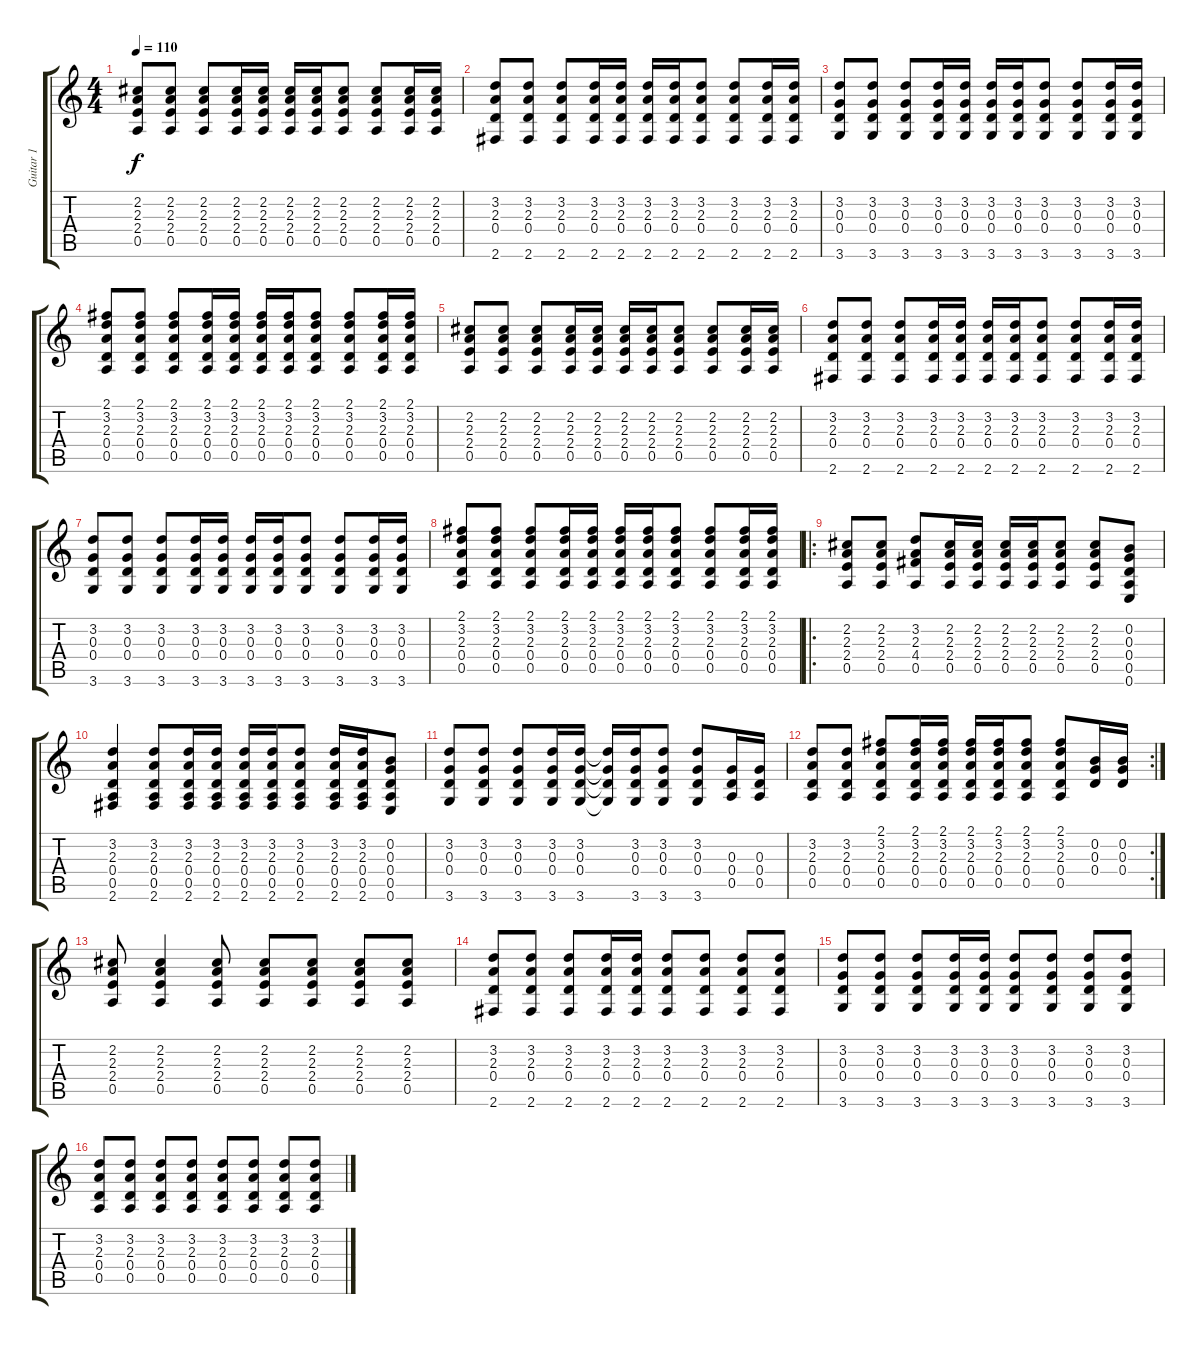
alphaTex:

\track ("Guitar 1" "Guitar 1") {instrument distortionguitar}
\staff {score tabs}
\tuning (E4 B3 G3 D3 A2 E2) {hide}
\ts (4 4)
\tempo 110
\clef g2
\ks c
(2.2 2.3 2.4 0.5).8{dy f} (2.2 2.3 2.4 0.5).8 (2.2 2.3 2.4 0.5).8 (2.2 2.3 2.4 0.5).16 (2.2 2.3 2.4 0.5).16 (2.2 2.3 2.4 0.5).16 (2.2 2.3 2.4 0.5).16 (2.2 2.3 2.4 0.5).8 (2.2 2.3 2.4 0.5).8 (2.2 2.3 2.4 0.5).16 (2.2 2.3 2.4 0.5).16 |
(3.2 2.3 0.4 2.6).8 (3.2 2.3 0.4 2.6).8 (3.2 2.3 0.4 2.6).8 (3.2 2.3 0.4 2.6).16 (3.2 2.3 0.4 2.6).16 (3.2 2.3 0.4 2.6).16 (3.2 2.3 0.4 2.6).16 (3.2 2.3 0.4 2.6).8 (3.2 2.3 0.4 2.6).8 (3.2 2.3 0.4 2.6).16 (3.2 2.3 0.4 2.6).16 |
(3.2 0.3 0.4 3.6).8 (3.2 0.3 0.4 3.6).8 (3.2 0.3 0.4 3.6).8 (3.2 0.3 0.4 3.6).16 (3.2 0.3 0.4 3.6).16 (3.2 0.3 0.4 3.6).16 (3.2 0.3 0.4 3.6).16 (3.2 0.3 0.4 3.6).8 (3.2 0.3 0.4 3.6).8 (3.2 0.3 0.4 3.6).16 (3.2 0.3 0.4 3.6).16 |
(2.1 3.2 2.3 0.4 0.5).8 (2.1 3.2 2.3 0.4 0.5).8 (2.1 3.2 2.3 0.4 0.5).8 (2.1 3.2 2.3 0.4 0.5).16 (2.1 3.2 2.3 0.4 0.5).16 (2.1 3.2 2.3 0.4 0.5).16 (2.1 3.2 2.3 0.4 0.5).16 (2.1 3.2 2.3 0.4 0.5).8 (2.1 3.2 2.3 0.4 0.5).8 (2.1 3.2 2.3 0.4 0.5).16 (2.1 3.2 2.3 0.4 0.5).16 |
(2.2 2.3 2.4 0.5).8 (2.2 2.3 2.4 0.5).8 (2.2 2.3 2.4 0.5).8 (2.2 2.3 2.4 0.5).16 (2.2 2.3 2.4 0.5).16 (2.2 2.3 2.4 0.5).16 (2.2 2.3 2.4 0.5).16 (2.2 2.3 2.4 0.5).8 (2.2 2.3 2.4 0.5).8 (2.2 2.3 2.4 0.5).16 (2.2 2.3 2.4 0.5).16 |
(3.2 2.3 0.4 2.6).8 (3.2 2.3 0.4 2.6).8 (3.2 2.3 0.4 2.6).8 (3.2 2.3 0.4 2.6).16 (3.2 2.3 0.4 2.6).16 (3.2 2.3 0.4 2.6).16 (3.2 2.3 0.4 2.6).16 (3.2 2.3 0.4 2.6).8 (3.2 2.3 0.4 2.6).8 (3.2 2.3 0.4 2.6).16 (3.2 2.3 0.4 2.6).16 |
(3.2 0.3 0.4 3.6).8 (3.2 0.3 0.4 3.6).8 (3.2 0.3 0.4 3.6).8 (3.2 0.3 0.4 3.6).16 (3.2 0.3 0.4 3.6).16 (3.2 0.3 0.4 3.6).16 (3.2 0.3 0.4 3.6).16 (3.2 0.3 0.4 3.6).8 (3.2 0.3 0.4 3.6).8 (3.2 0.3 0.4 3.6).16 (3.2 0.3 0.4 3.6).16 |
(2.1 3.2 2.3 0.4 0.5).8 (2.1 3.2 2.3 0.4 0.5).8 (2.1 3.2 2.3 0.4 0.5).8 (2.1 3.2 2.3 0.4 0.5).16 (2.1 3.2 2.3 0.4 0.5).16 (2.1 3.2 2.3 0.4 0.5).16 (2.1 3.2 2.3 0.4 0.5).16 (2.1 3.2 2.3 0.4 0.5).8 (2.1 3.2 2.3 0.4 0.5).8 (2.1 3.2 2.3 0.4 0.5).16 (2.1 3.2 2.3 0.4 0.5).16 |
\ro
(2.2 2.3 2.4 0.5).8 (2.2 2.3 2.4 0.5).8 (3.2 2.3 4.4 0.5).8 (2.2 2.3 2.4 0.5).16 (2.2 2.3 2.4 0.5).16 (2.2 2.3 2.4 0.5).16 (2.2 2.3 2.4 0.5).16 (2.2 2.3 2.4 0.5).8 (2.2 2.3 2.4 0.5).8 (0.2 0.3 0.4 0.5 0.6).8 |
(3.2 2.3 0.4 0.5 2.6).4 (3.2 2.3 0.4 0.5 2.6).8 (3.2 2.3 0.4 0.5 2.6).16 (3.2 2.3 0.4 0.5 2.6).16 (3.2 2.3 0.4 0.5 2.6).16 (3.2 2.3 0.4 0.5 2.6).16 (3.2 2.3 0.4 0.5 2.6).8 (3.2 2.3 0.4 0.5 2.6).16 (3.2 2.3 0.4 0.5 2.6).16 (0.2 0.3 0.4 0.5 0.6).8 |
(3.2 0.3 0.4 3.6).8 (3.2 0.3 0.4 3.6).8 (3.2 0.3 0.4 3.6).8 (3.2 0.3 0.4 3.6).16 (3.2 0.3 0.4 3.6).16 (3.2{t} 0.3{t} 0.4{t} 3.6{t}).16 (3.2 0.3 0.4 3.6).16 (3.2 0.3 0.4 3.6).8 (3.2 0.3 0.4 3.6).8 (0.3 0.4 0.5).16 (0.3 0.4 0.5).16 |
\rc 2
(3.2 2.3 0.4 0.5).8 (3.2 2.3 0.4 0.5).8 (2.1 3.2 2.3 0.4 0.5).8 (2.1 3.2 2.3 0.4 0.5).16 (2.1 3.2 2.3 0.4 0.5).16 (2.1 3.2 2.3 0.4 0.5).16 (2.1 3.2 2.3 0.4 0.5).16 (2.1 3.2 2.3 0.4 0.5).8 (2.1 3.2 2.3 0.4 0.5).8 (0.2 0.3 0.4).16 (0.2 0.3 0.4).16 |
(2.2 2.3 2.4 0.5).8 (2.2 2.3 2.4 0.5).4 (2.2 2.3 2.4 0.5).8 (2.2 2.3 2.4 0.5).8 (2.2 2.3 2.4 0.5).8 (2.2 2.3 2.4 0.5).8 (2.2 2.3 2.4 0.5).8 |
(3.2 2.3 0.4 2.6).8 (3.2 2.3 0.4 2.6).8 (3.2 2.3 0.4 2.6).8 (3.2 2.3 0.4 2.6).16 (3.2 2.3 0.4 2.6).16 (3.2 2.3 0.4 2.6).8 (3.2 2.3 0.4 2.6).8 (3.2 2.3 0.4 2.6).8 (3.2 2.3 0.4 2.6).8 |
(3.2 0.3 0.4 3.6).8 (3.2 0.3 0.4 3.6).8 (3.2 0.3 0.4 3.6).8 (3.2 0.3 0.4 3.6).16 (3.2 0.3 0.4 3.6).16 (3.2 0.3 0.4 3.6).8 (3.2 0.3 0.4 3.6).8 (3.2 0.3 0.4 3.6).8 (3.2 0.3 0.4 3.6).8 |
(3.2 2.3 0.4 0.5).8 (3.2 2.3 0.4 0.5).8 (3.2 2.3 0.4 0.5).8 (3.2 2.3 0.4 0.5).8 (3.2 2.3 0.4 0.5).8 (3.2 2.3 0.4 0.5).8 (3.2 2.3 0.4 0.5).8 (3.2 2.3 0.4 0.5).8
